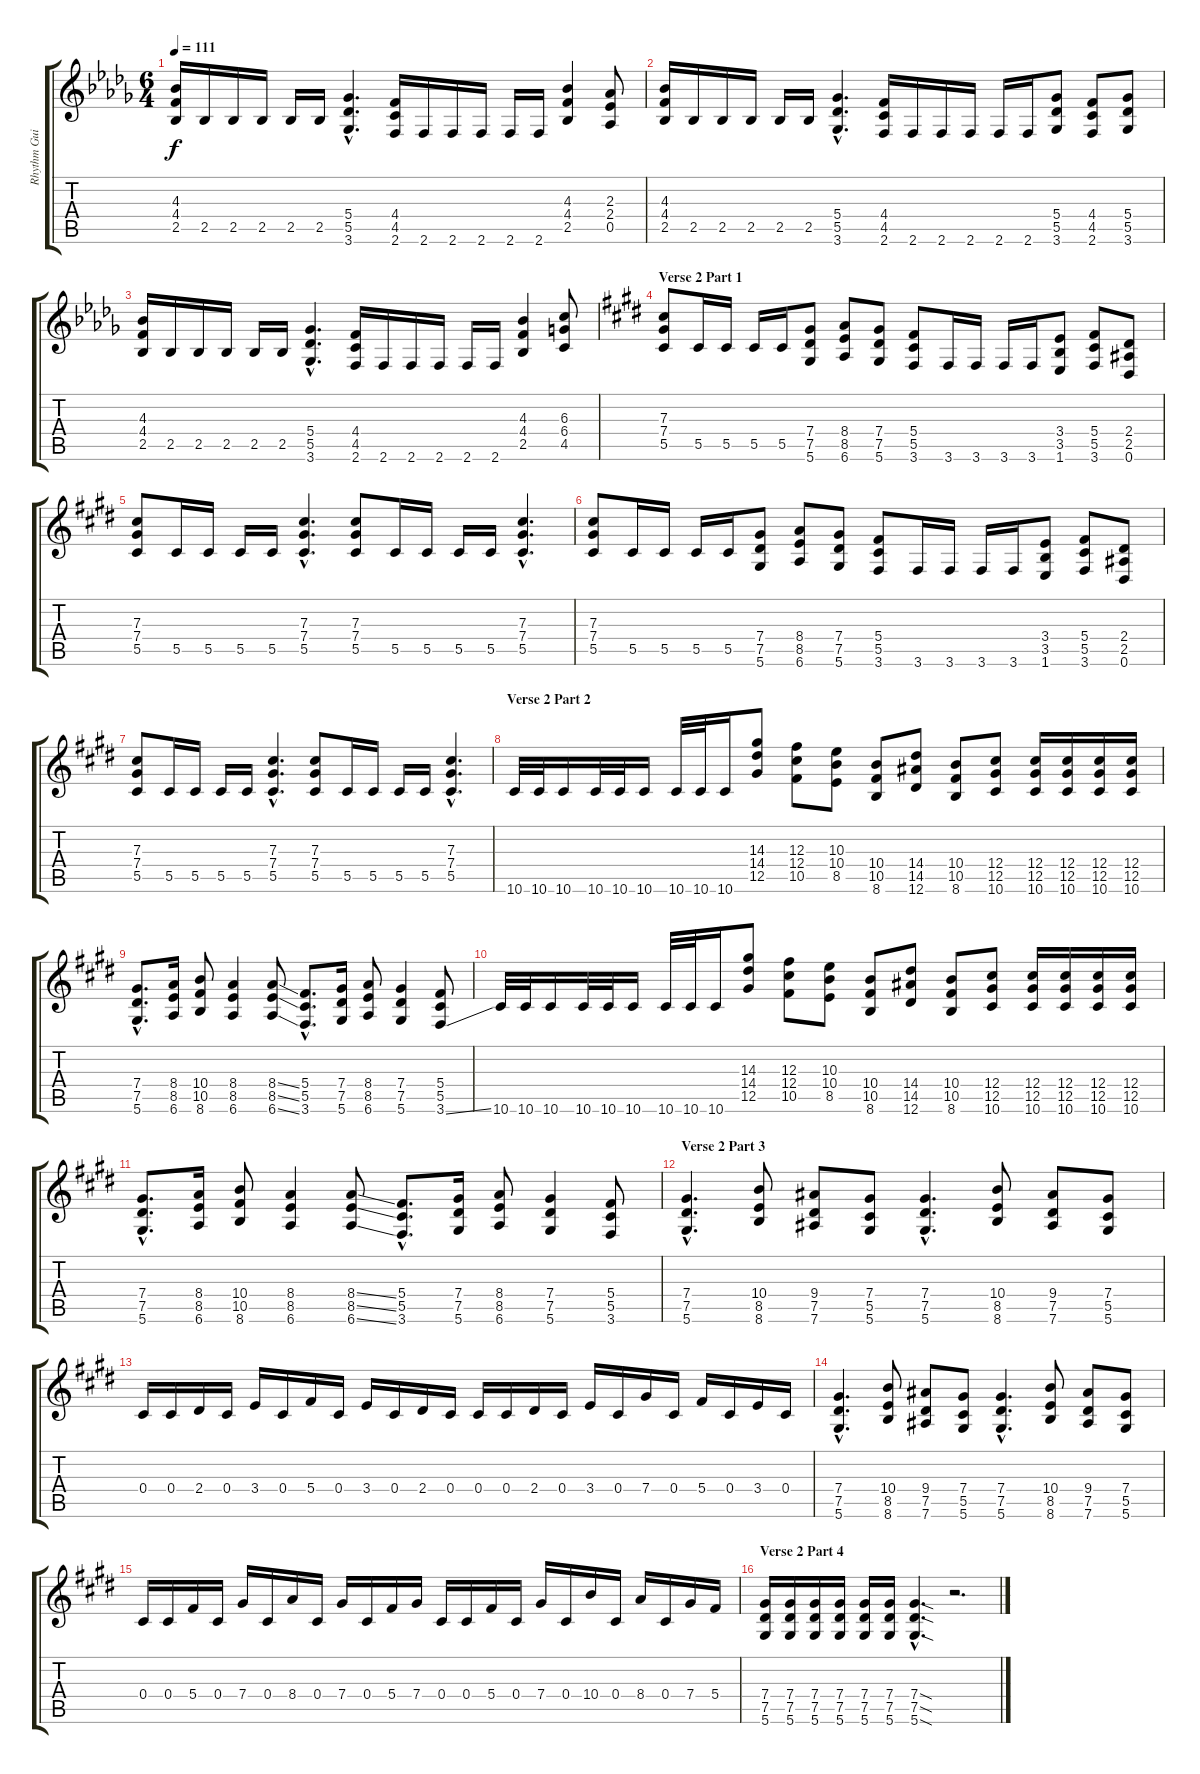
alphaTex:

\track ("Rhythm Guitar 1" "Rhythm Gui") {instrument distortionguitar}
\staff {score tabs}
\tuning (Eb4 Bb3 Gb3 Db3 Ab2 Eb2) {hide}
\ts (6 4)
\tempo 111
\clef g2
\ks db
(4.3 4.4 2.5).16{dy f} 2.5.16 2.5.16 2.5.16 2.5.16 2.5.16 (5.4{hac} 5.5{hac} 3.6{hac}).4{d} (4.4 4.5 2.6).16 2.6.16 2.6.16 2.6.16 2.6.16 2.6.16 (4.3 4.4 2.5).4 (2.3 2.4 0.5).8 |
(4.3 4.4 2.5).16 2.5.16 2.5.16 2.5.16 2.5.16 2.5.16 (5.4{hac} 5.5{hac} 3.6{hac}).4{d} (4.4 4.5 2.6).16 2.6.16 2.6.16 2.6.16 2.6.16 2.6.16 (5.4 5.5 3.6).8 (4.4 4.5 2.6).8 (5.4 5.5 3.6).8 |
(4.3 4.4 2.5).16 2.5.16 2.5.16 2.5.16 2.5.16 2.5.16 (5.4{hac} 5.5{hac} 3.6{hac}).4{d} (4.4 4.5 2.6).16 2.6.16 2.6.16 2.6.16 2.6.16 2.6.16 (4.3 4.4 2.5).4 (6.3 6.4 4.5).8 |
\section ("" "Verse 2 Part 1")
\ks c#minor
(7.3 7.4 5.5).8 5.5.16 5.5.16 5.5.16 5.5.16 (7.4 7.5 5.6).8 (8.4 8.5 6.6).8 (7.4 7.5 5.6).8 (5.4 5.5 3.6).8 3.6.16 3.6.16 3.6.16 3.6.16 (3.4 3.5 1.6).8 (5.4 5.5 3.6).8 (2.4 2.5 0.6).8 |
(7.3 7.4 5.5).8 5.5.16 5.5.16 5.5.16 5.5.16 (7.3{hac} 7.4{hac} 5.5{hac}).4{d} (7.3 7.4 5.5).8 5.5.16 5.5.16 5.5.16 5.5.16 (7.3{hac} 7.4{hac} 5.5{hac}).4{d} |
(7.3 7.4 5.5).8 5.5.16 5.5.16 5.5.16 5.5.16 (7.4 7.5 5.6).8 (8.4 8.5 6.6).8 (7.4 7.5 5.6).8 (5.4 5.5 3.6).8 3.6.16 3.6.16 3.6.16 3.6.16 (3.4 3.5 1.6).8 (5.4 5.5 3.6).8 (2.4 2.5 0.6).8 |
(7.3 7.4 5.5).8 5.5.16 5.5.16 5.5.16 5.5.16 (7.3{hac} 7.4{hac} 5.5{hac}).4{d} (7.3 7.4 5.5).8 5.5.16 5.5.16 5.5.16 5.5.16 (7.3{hac} 7.4{hac} 5.5{hac}).4{d} |
\section ("" "Verse 2 Part 2")
10.6.32 10.6.32 10.6.16 10.6.32 10.6.32 10.6.16 10.6.32 10.6.32 10.6.16 (14.3 14.4 12.5).8 (12.3 12.4 10.5).8 (10.3 10.4 8.5).8 (10.4 10.5 8.6).8 (14.4 14.5 12.6).8 (10.4 10.5 8.6).8 (12.4 12.5 10.6).8 (12.4 12.5 10.6).16 (12.4 12.5 10.6).16 (12.4 12.5 10.6).16 (12.4 12.5 10.6).16 |
(7.4{hac} 7.5{hac} 5.6{hac}).8{d} (8.4 8.5 6.6).16 (10.4 10.5 8.6).8 (8.4 8.5 6.6).4 (8.4{ss} 8.5{ss} 6.6{ss}).8 (5.4{hac} 5.5{hac} 3.6{hac}).8{d} (7.4 7.5 5.6).16 (8.4 8.5 6.6).8 (7.4 7.5 5.6).4 (5.4 5.5 3.6{ss}).8 |
10.6.32 10.6.32 10.6.16 10.6.32 10.6.32 10.6.16 10.6.32 10.6.32 10.6.16 (14.3 14.4 12.5).8 (12.3 12.4 10.5).8 (10.3 10.4 8.5).8 (10.4 10.5 8.6).8 (14.4 14.5 12.6).8 (10.4 10.5 8.6).8 (12.4 12.5 10.6).8 (12.4 12.5 10.6).16 (12.4 12.5 10.6).16 (12.4 12.5 10.6).16 (12.4 12.5 10.6).16 |
(7.4{hac} 7.5{hac} 5.6{hac}).8{d} (8.4 8.5 6.6).16 (10.4 10.5 8.6).8 (8.4 8.5 6.6).4 (8.4{ss} 8.5{ss} 6.6{ss}).8 (5.4{hac} 5.5{hac} 3.6{hac}).8{d} (7.4 7.5 5.6).16 (8.4 8.5 6.6).8 (7.4 7.5 5.6).4 (5.4 5.5 3.6).8 |
\section ("" "Verse 2 Part 3")
(7.4{hac} 7.5{hac} 5.6{hac}).4{d} (10.4 8.5 8.6).8 (9.4 7.5 7.6).8 (7.4 5.5 5.6).8 (7.4{hac} 7.5{hac} 5.6{hac}).4{d} (10.4 8.5 8.6).8 (9.4 7.5 7.6).8 (7.4 5.5 5.6).8 |
0.4.16 0.4.16 2.4.16 0.4.16 3.4.16 0.4.16 5.4.16 0.4.16 3.4.16 0.4.16 2.4.16 0.4.16 0.4.16 0.4.16 2.4.16 0.4.16 3.4.16 0.4.16 7.4.16 0.4.16 5.4.16 0.4.16 3.4.16 0.4.16 |
(7.4{hac} 7.5{hac} 5.6{hac}).4{d} (10.4 8.5 8.6).8 (9.4 7.5 7.6).8 (7.4 5.5 5.6).8 (7.4{hac} 7.5{hac} 5.6{hac}).4{d} (10.4 8.5 8.6).8 (9.4 7.5 7.6).8 (7.4 5.5 5.6).8 |
0.4.16 0.4.16 5.4.16 0.4.16 7.4.16 0.4.16 8.4.16 0.4.16 7.4.16 0.4.16 5.4.16 7.4.16 0.4.16 0.4.16 5.4.16 0.4.16 7.4.16 0.4.16 10.4.16 0.4.16 8.4.16 0.4.16 7.4.16 5.4.16 |
\section ("" "Verse 2 Part 4")
(7.4 7.5 5.6).16 (7.4 7.5 5.6).16 (7.4 7.5 5.6).16 (7.4 7.5 5.6).16 (7.4 7.5 5.6).16 (7.4 7.5 5.6).16 (7.4{sod hac} 7.5{sod hac} 5.6{sod hac}).4{d} r.2{d}
